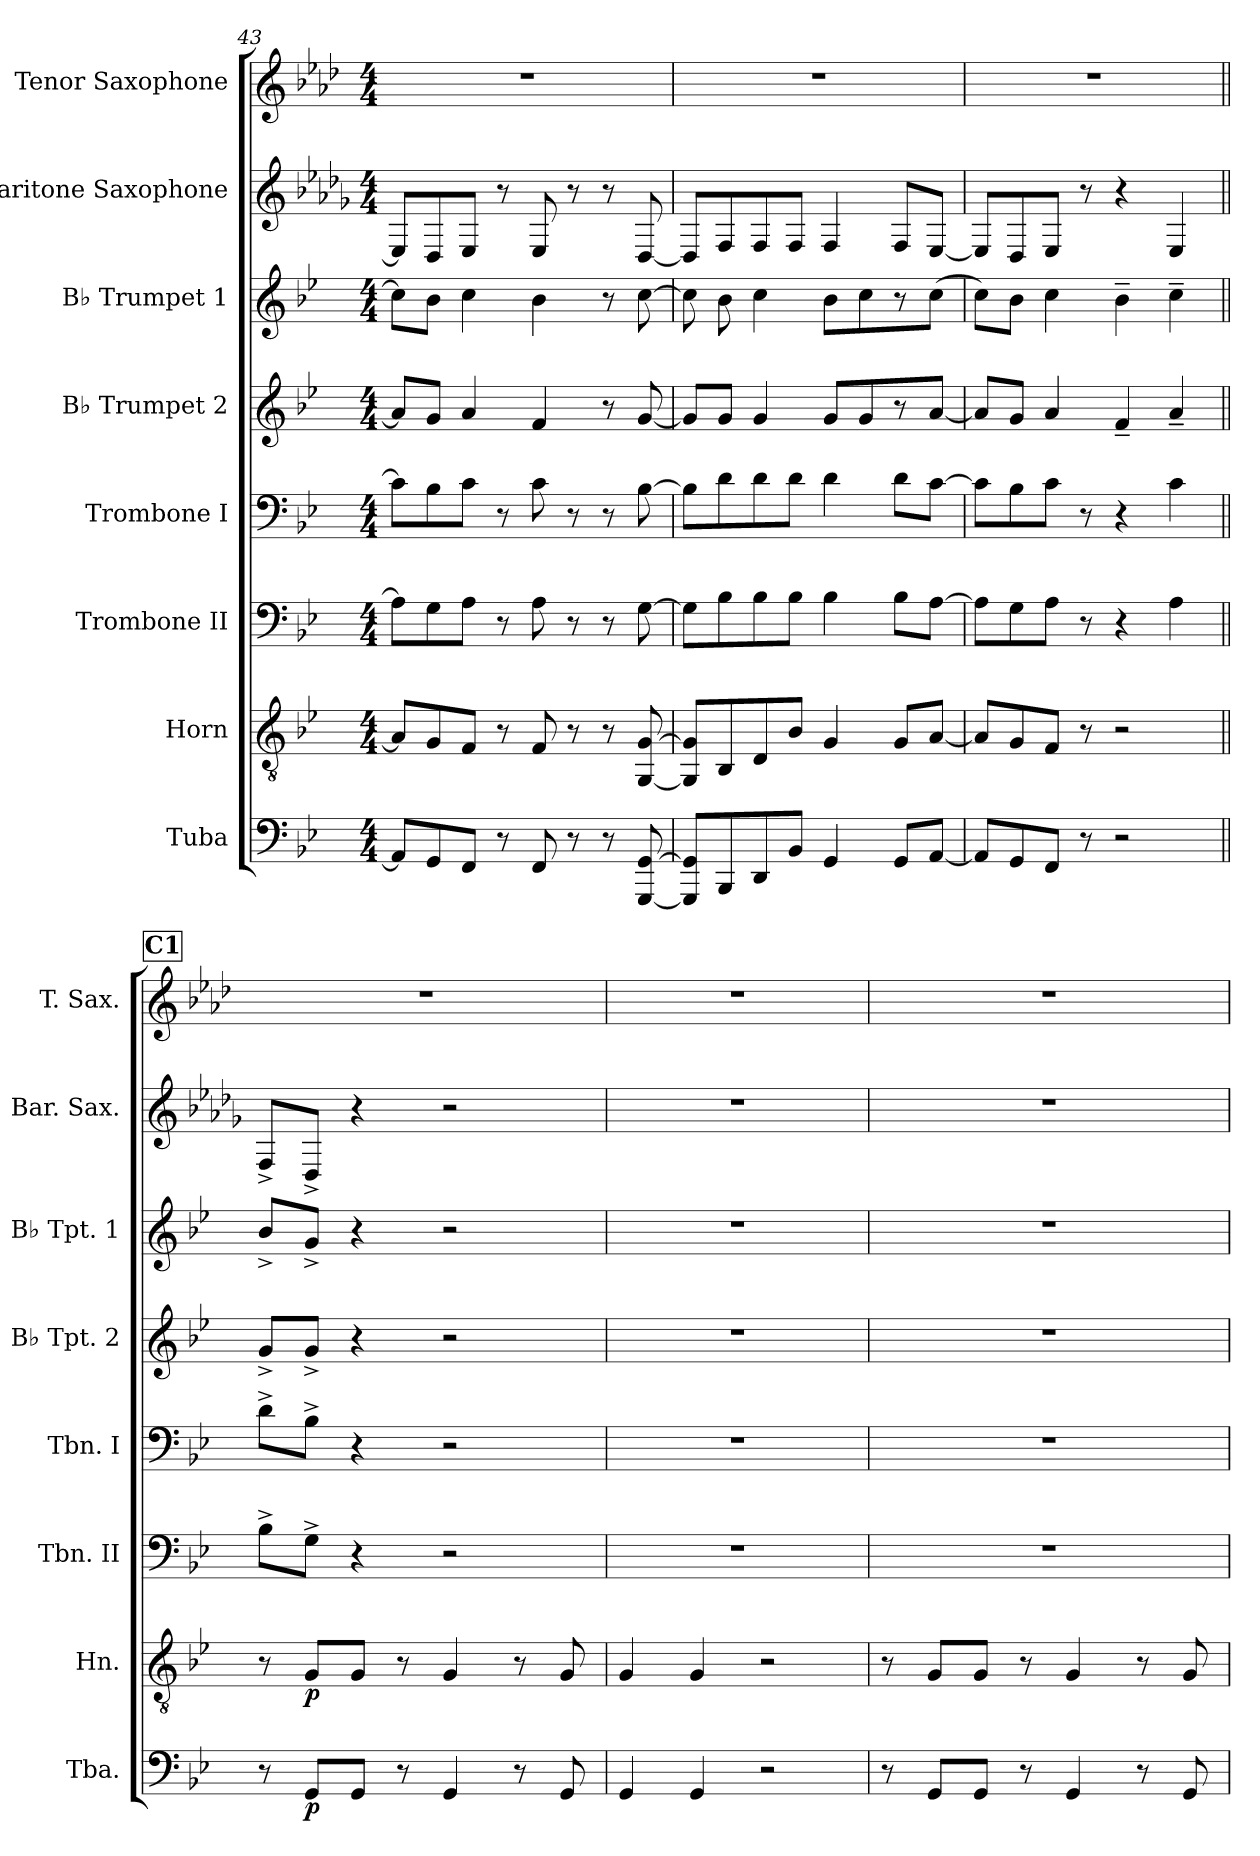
**kern	**dynam	**kern	**dynam	**kern	**kern	**kern	**kern	**kern	**kern
*part8	*part8	*part7	*part7	*part6	*part5	*part4	*part3	*part2	*part1
*staff8	*staff8	*staff7	*staff7	*staff6	*staff5	*staff4	*staff3	*staff2	*staff1
*I"Tuba	*	*I"Horn	*	*I"Trombone II	*I"Trombone I	*I"B♭ Trumpet 2	*I"B♭ Trumpet 1	*I"Baritone Saxophone	*I"Tenor Saxophone
*I'Tba.	*	*I'Hn.	*	*I'Tbn. II	*I'Tbn. I	*I'B♭ Tpt. 2	*I'B♭ Tpt. 1	*I'Bar. Sax.	*I'T. Sax.
*clefF4	*	*clefGv2	*	*clefF4	*clefF4	*clefG2	*clefG2	*clefG2	*clefG2
*	*	*ITrd1c2	*	*	*	*ITrd1c2	*ITrd1c2	*ITrd12c21	*ITrd8c14
*k[b-e-]	*	*k[b-e-a-d-]	*	*k[b-e-]	*k[b-e-]	*k[b-e-a-d-]	*k[b-e-a-d-]	*k[b-e-a-d-g-]	*k[b-e-a-d-]
*M4/4	*	*M4/4	*	*M4/4	*M4/4	*M4/4	*M4/4	*M4/4	*M4/4
=43	=43	=43	=43	=43	=43	=43	=43	=43	=43
8AAL]	.	8GL]	.	8AL]	8cL]	8gL]	8b-L]	8EE-L]	1r
8GG	.	8F	.	8G	8B-	8fJ	8a-J	8DD-	.
8FFJ	.	8E-J	.	8AJ	8cJ	4g	4b-	8EE-J	.
8r	.	8r	.	8r	8r	.	.	8r	.
8FF	.	8E-	.	8A	8c	4e-	4a-	8EE-	.
8r	.	8r	.	8r	8r	.	.	8r	.
8r	.	8r	.	8r	8r	8r	8r	8r	.
[8GGG [8GG	.	[8FF [8F	.	[8G	[8B-	[8f	[8b-	[8DD-	.
=44	=44	=44	=44	=44	=44	=44	=44	=44	=44
8GGG] 8GG]L	.	8FF] 8F]L	.	8GL]	8B-L]	8fL]	8b-]	8DD-L]	1r
8BBB-	.	8AA-	.	8B-	8d	8fJ	8a-	8FF	.
8DD	.	8C	.	8B-	8d	4f	4b-	8FF	.
8BB-J	.	8A-J	.	8B-J	8dJ	.	.	8FFJ	.
4GG	.	4F	.	4B-	4d	8fL	8a-L	4FF	.
.	.	.	.	.	.	8f	8b-	.	.
8GGL	.	8FL	.	8B-L	8dL	8r	8r	8FFL	.
[8AAJ	.	[8GJ	.	[8AJ	[8cJ	[8gJ	(>8b-J	[8EE-J	.
=45	=45	=45	=45	=45	=45	=45	=45	=45	=45
8AAL]	.	8GL]	.	8AL]	8cL]	8gL]	8b-L)	8EE-L]	1r
8GG	.	8F	.	8G	8B-	8fJ	8a-J	8DD-	.
8FFJ	.	8E-J	.	8AJ	8cJ	4g	4b-	8EE-J	.
8r	.	8r	.	8r	8r	.	.	8r	.
2r	.	2r	.	4r	4r	4e-~	4a-~	4r	.
.	.	.	.	4A	4c	4g~	4b-~	4EE-	.
!!LO:REH:place=s1:a:B:fs=14:t=C1
=46||	=46||	=46||	=46||	=46||	=46||	=46||	=46||	=46||	=46||
8r	.	8r	.	8B-^L	8d^L	8f^L	8a-^L	8FF^L	1r
!	!LO:DY:b	!	!LO:DY:b	!	!	!	!	!	!
8GGL	p	8FL	p	8G^J	8B-^J	8f^J	8f^J	8DD-^J	.
8GGJ	.	8FJ	.	4r	4r	4r	4r	4r	.
8r	.	8r	.	.	.	.	.	.	.
4GG	.	4F	.	2r	2r	2r	2r	2r	.
8r	.	8r	.	.	.	.	.	.	.
8GG	.	8F	.	.	.	.	.	.	.
=47	=47	=47	=47	=47	=47	=47	=47	=47	=47
4GG	.	4F	.	1r	1r	1r	1r	1r	1r
4GG	.	4F	.	.	.	.	.	.	.
2r	.	2r	.	.	.	.	.	.	.
=48	=48	=48	=48	=48	=48	=48	=48	=48	=48
8r	.	8r	.	1r	1r	1r	1r	1r	1r
8GGL	.	8FL	.	.	.	.	.	.	.
8GGJ	.	8FJ	.	.	.	.	.	.	.
8r	.	8r	.	.	.	.	.	.	.
4GG	.	4F	.	.	.	.	.	.	.
8r	.	8r	.	.	.	.	.	.	.
8GG	.	8F	.	.	.	.	.	.	.
=	=	=	=	=	=	=	=	=	=
*-	*-	*-	*-	*-	*-	*-	*-	*-	*-
